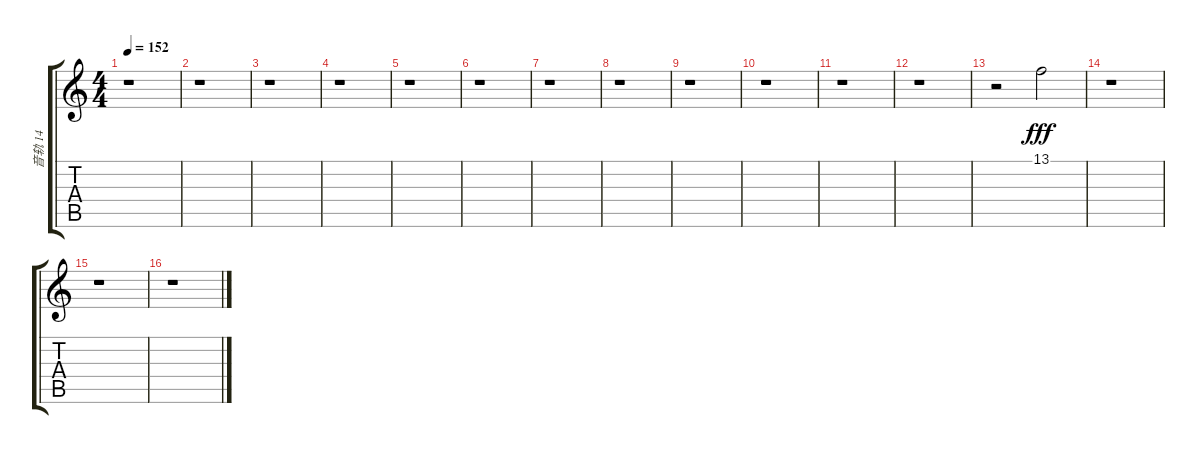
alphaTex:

\track ("音轨 14" "音轨 14") {instrument reversecymbal}
\staff {score tabs}
\tuning (E4 B3 G3 D3 A2 E2) {hide}
\ts (4 4)
\tempo 152
\clef g2
\ks c
r.1{dy fff} |
r.1 |
r.1 |
r.1 |
r.1 |
r.1 |
r.1 |
r.1 |
r.1 |
r.1 |
r.1 |
r.1 |
r.2 13.1.2 |
r.1 |
r.1 |
r.1
